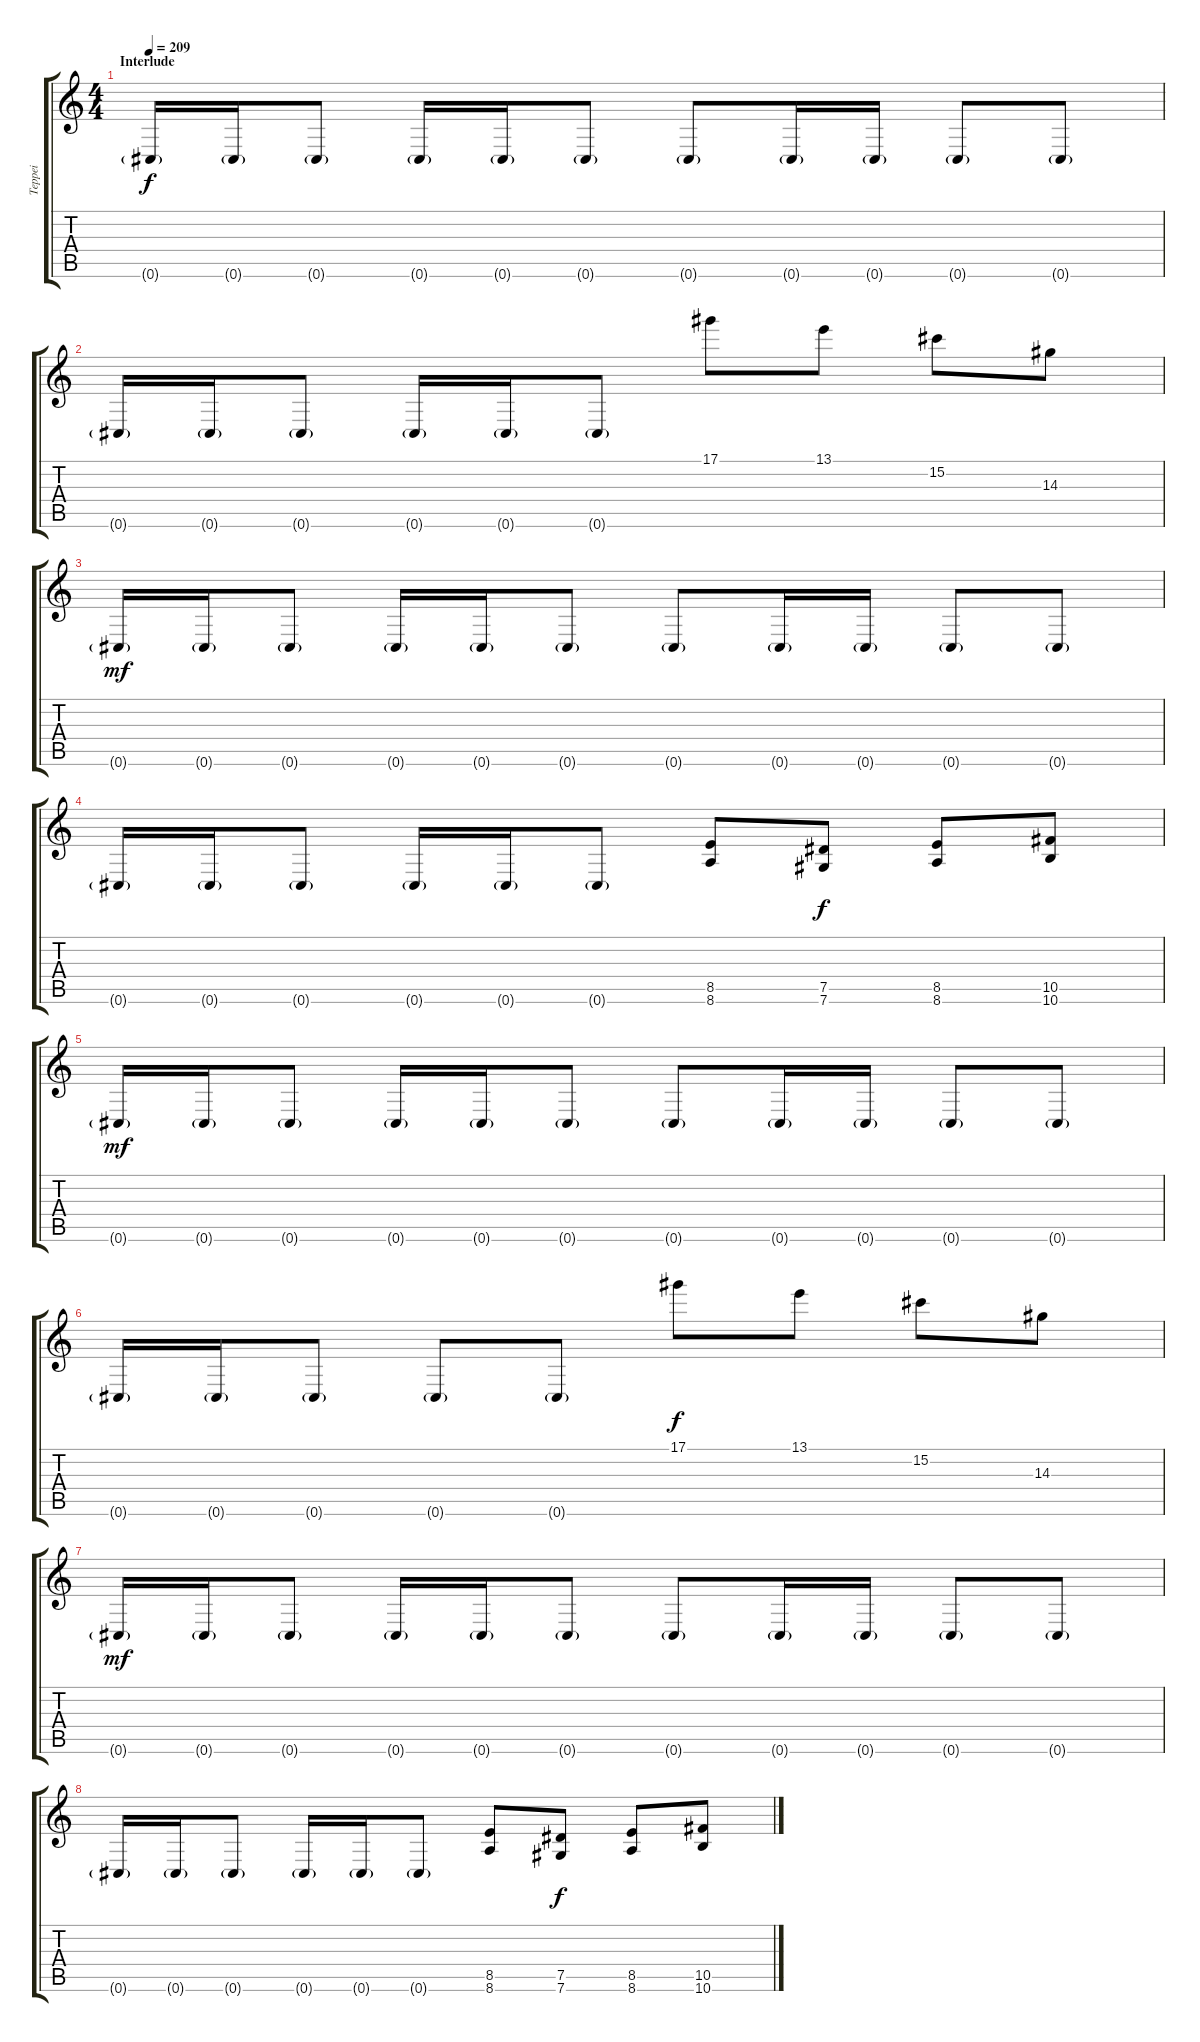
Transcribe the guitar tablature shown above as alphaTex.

\track ("Teppei" "Teppei") {instrument overdrivenguitar}
\staff {score tabs}
\tuning (Eb4 Bb3 Gb3 Db3 Ab2 Db2) {hide}
\ts (4 4)
\section ("" "Interlude")
\tempo 209
\clef g2
\ks c
0.6{g}.16{dy f} 0.6{g}.16 0.6{g}.8 0.6{g}.16 0.6{g}.16 0.6{g}.8 0.6{g}.8 0.6{g}.16 0.6{g}.16 0.6{g}.8 0.6{g}.8 |
0.6{g}.16 0.6{g}.16 0.6{g}.8 0.6{g}.16 0.6{g}.16 0.6{g}.8 17.1.8 13.1.8 15.2.8 14.3.8 |
0.6{g}.16{dy mf} 0.6{g}.16 0.6{g}.8 0.6{g}.16 0.6{g}.16 0.6{g}.8 0.6{g}.8 0.6{g}.16 0.6{g}.16 0.6{g}.8 0.6{g}.8 |
0.6{g}.16 0.6{g}.16 0.6{g}.8 0.6{g}.16 0.6{g}.16 0.6{g}.8 (8.5 8.6).8 (7.5 7.6).8{dy f} (8.5 8.6).8 (10.5 10.6).8 |
0.6{g}.16{dy mf} 0.6{g}.16 0.6{g}.8 0.6{g}.16 0.6{g}.16 0.6{g}.8 0.6{g}.8 0.6{g}.16 0.6{g}.16 0.6{g}.8 0.6{g}.8 |
0.6{g}.16 0.6{g}.16 0.6{g}.8 0.6{g}.8 0.6{g}.8 17.1.8{dy f} 13.1.8 15.2.8 14.3.8 |
0.6{g}.16{dy mf} 0.6{g}.16 0.6{g}.8 0.6{g}.16 0.6{g}.16 0.6{g}.8 0.6{g}.8 0.6{g}.16 0.6{g}.16 0.6{g}.8 0.6{g}.8 |
0.6{g}.16 0.6{g}.16 0.6{g}.8 0.6{g}.16 0.6{g}.16 0.6{g}.8 (8.5 8.6).8 (7.5 7.6).8{dy f} (8.5 8.6).8 (10.5 10.6).8
